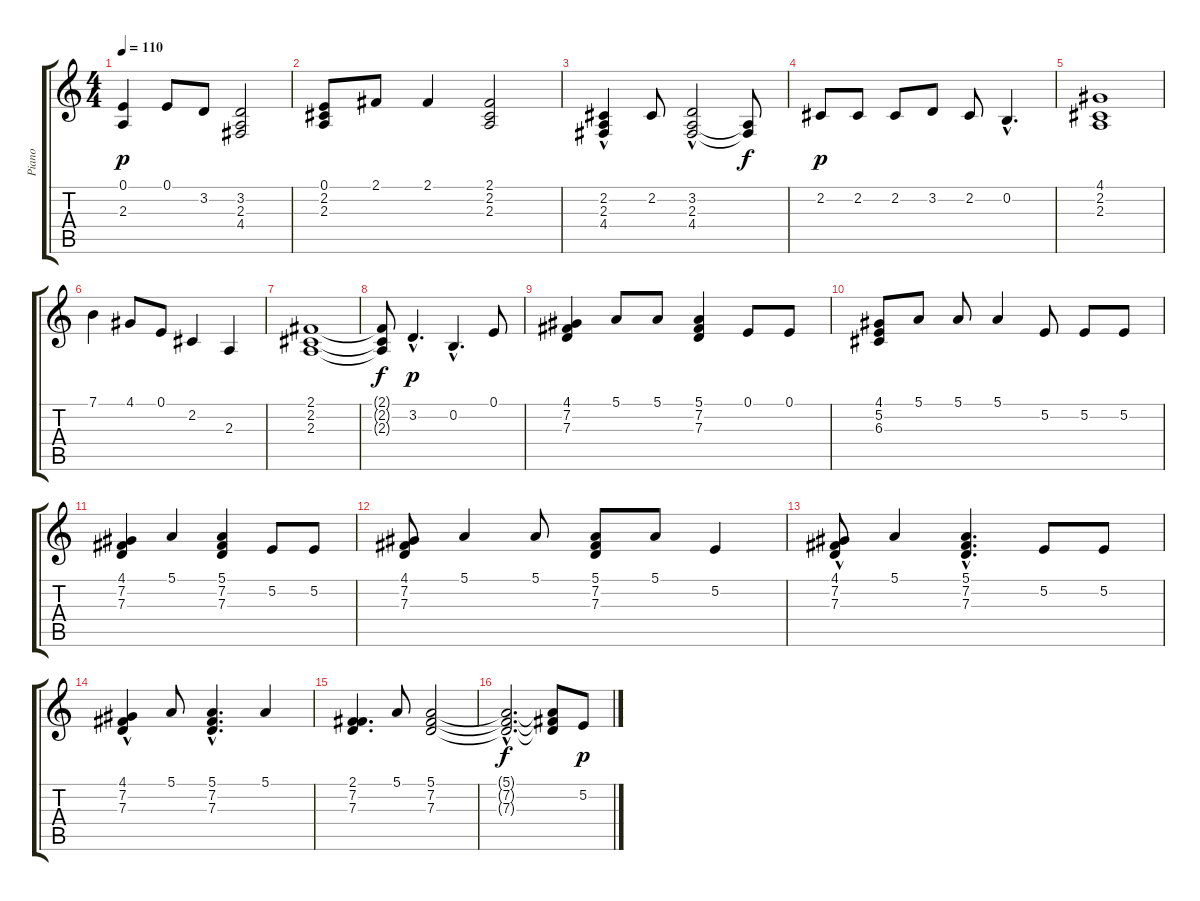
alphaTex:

\track ("Piano" "Piano") {instrument pad1newage}
\staff {score tabs}
\tuning (E4 B3 G3 D3 A2 E2) {hide}
\ts (4 4)
\tempo 110
\clef g2
\ks c
(0.1 2.3).4{dy p} 0.1.8 3.2.8 (3.2 2.3 4.4).2 |
(0.1 2.2 2.3).8 2.1.8 2.1.4 (2.1 2.2 2.3).2 |
(2.2 2.3{hac} 4.4{hac}).4 2.2.8 (3.2{hac} 2.3 4.4).2 (2.3{t} 4.4{t}).8{dy f} |
2.2.8{dy p} 2.2.8 2.2.8 3.2.8 2.2.8 0.2{hac}.4{d} |
(4.1 2.2 2.3).1 |
7.1.4 4.1.8 0.1.8 2.2.4 2.3.4 |
(2.1 2.2 2.3).1 |
(2.1{t} 2.2{t} 2.3{t}).8{dy f} 3.2{hac}.4{d dy p} 0.2{hac}.4{d} 0.1.8 |
(4.1 7.2 7.3).4 5.1.8 5.1.8 (5.1 7.2 7.3).4 0.1.8 0.1.8 |
(4.1 5.2 6.3).8 5.1.8 5.1.8 5.1.4 5.2.8 5.2.8 5.2.8 |
(4.1 7.2 7.3).4 5.1.4 (5.1 7.2 7.3).4 5.2.8 5.2.8 |
(4.1 7.2 7.3).8 5.1.4 5.1.8 (5.1 7.2 7.3).8 5.1.8 5.2.4 |
(4.1 7.2{hac} 7.3{hac}).8 5.1.4 (5.1{hac} 7.2 7.3).4{d} 5.2.8 5.2.8 |
(4.1 7.2{hac} 7.3{hac}).4 5.1.8 (5.1{hac} 7.2 7.3).4{d} 5.1.4 |
(2.1 7.2 7.3).4{d} 5.1.8 (5.1 7.2 7.3).2 |
(5.1{hac t} 7.2{hac t} 7.3{hac t}).2{d dy f} (5.1{t} 7.2{t} 7.3{t}).8 5.2.8{dy p}
